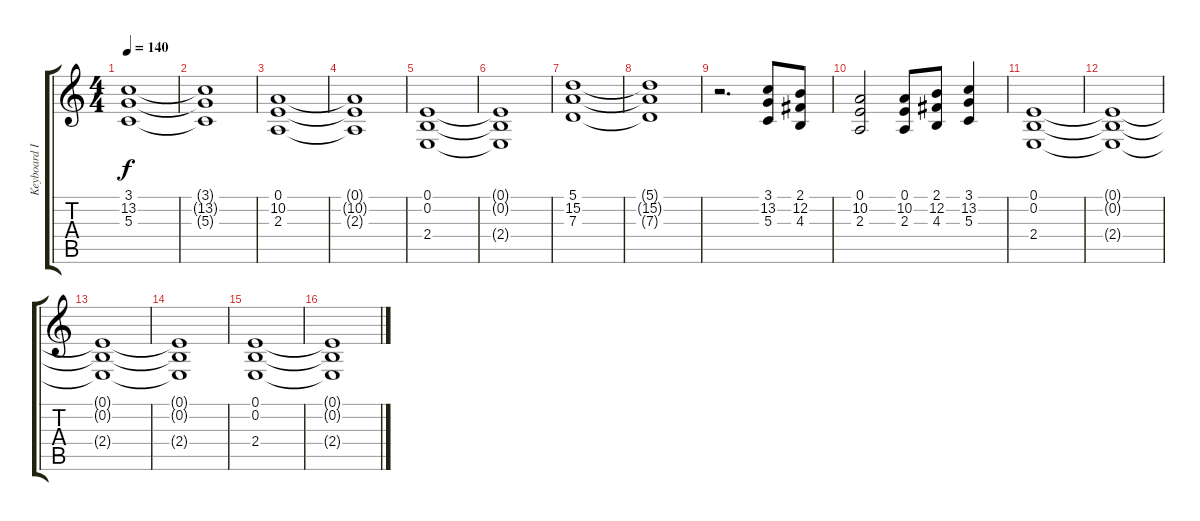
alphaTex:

\track ("Keyboard I" "Keyboard I") {instrument stringensemble1}
\staff {score tabs}
\tuning (E4 B3 G3 D3 A2 E2) {hide}
\ts (4 4)
\tempo 140
\clef g2
\ks c
(3.1 13.2 5.3).1{dy f} |
(3.1{t} 13.2{t} 5.3{t}).1 |
(0.1 10.2 2.3).1 |
(0.1{t} 10.2{t} 2.3{t}).1 |
(0.1 0.2 2.4).1{volume 11 instrument stringensemble1} |
(0.1{t} 0.2{t} 2.4{t}).1 |
(5.1 15.2 7.3).1 |
(5.1{t} 15.2{t} 7.3{t}).1 |
r.2{d} (3.1 13.2 5.3).8 (2.1 12.2 4.3).8 |
(0.1 10.2 2.3).2 (0.1 10.2 2.3).8 (2.1 12.2 4.3).8 (3.1 13.2 5.3).4 |
(0.1 0.2 2.4).1 |
(0.1{t} 0.2{t} 2.4{t}).1 |
(0.1{t} 0.2{t} 2.4{t}).1 |
(0.1{t} 0.2{t} 2.4{t}).1 |
(0.1 0.2 2.4).1{volume 11 instrument stringensemble1} |
(0.1{t} 0.2{t} 2.4{t}).1
